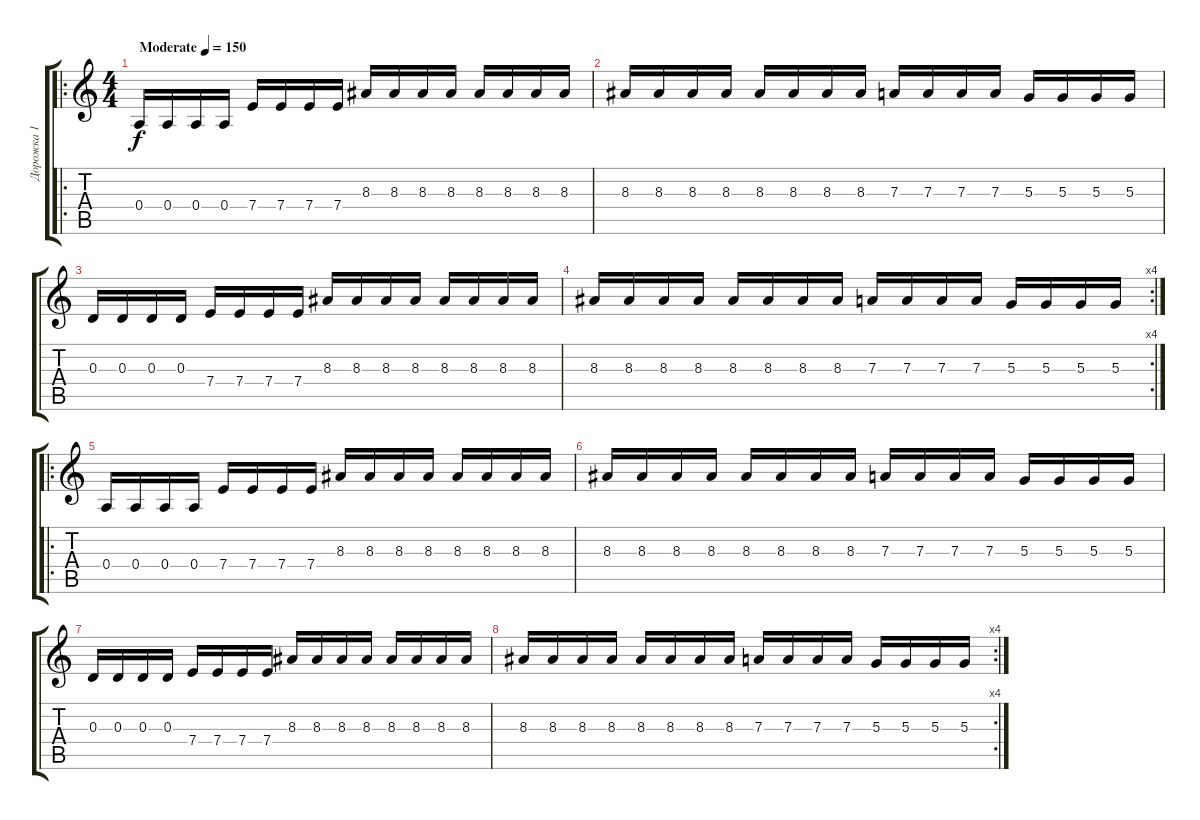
\track ("Дорожка 1" "Дорожка 1") {instrument overdrivenguitar}
\staff {score tabs}
\tuning (B3 Gb3 D3 A2 E2 B1) {hide}
\ro
\ts (4 4)
\tempo (150 "Moderate")
\tempo 180
\tempo (150 "Moderate")
\clef g2
\ks c
0.4.16{dy f instrument overdrivenguitar} 0.4.16 0.4.16 0.4.16 7.4.16 7.4.16 7.4.16 7.4.16 8.3.16 8.3.16 8.3.16 8.3.16 8.3.16 8.3.16 8.3.16 8.3.16 |
8.3.16 8.3.16 8.3.16 8.3.16 8.3.16 8.3.16 8.3.16 8.3.16 7.3.16 7.3.16 7.3.16 7.3.16 5.3.16 5.3.16 5.3.16 5.3.16 |
0.3.16 0.3.16 0.3.16 0.3.16 7.4.16 7.4.16 7.4.16 7.4.16 8.3.16 8.3.16 8.3.16 8.3.16 8.3.16 8.3.16 8.3.16 8.3.16 |
\rc 4
8.3.16 8.3.16 8.3.16 8.3.16 8.3.16 8.3.16 8.3.16 8.3.16 7.3.16 7.3.16 7.3.16 7.3.16 5.3.16 5.3.16 5.3.16 5.3.16 |
\ro
0.4.16 0.4.16 0.4.16 0.4.16 7.4.16 7.4.16 7.4.16 7.4.16 8.3.16 8.3.16 8.3.16 8.3.16 8.3.16 8.3.16 8.3.16 8.3.16 |
8.3.16 8.3.16 8.3.16 8.3.16 8.3.16 8.3.16 8.3.16 8.3.16 7.3.16 7.3.16 7.3.16 7.3.16 5.3.16 5.3.16 5.3.16 5.3.16 |
0.3.16 0.3.16 0.3.16 0.3.16 7.4.16 7.4.16 7.4.16 7.4.16 8.3.16 8.3.16 8.3.16 8.3.16 8.3.16 8.3.16 8.3.16 8.3.16 |
\rc 4
8.3.16 8.3.16 8.3.16 8.3.16 8.3.16 8.3.16 8.3.16 8.3.16 7.3.16 7.3.16 7.3.16 7.3.16 5.3.16 5.3.16 5.3.16 5.3.16
